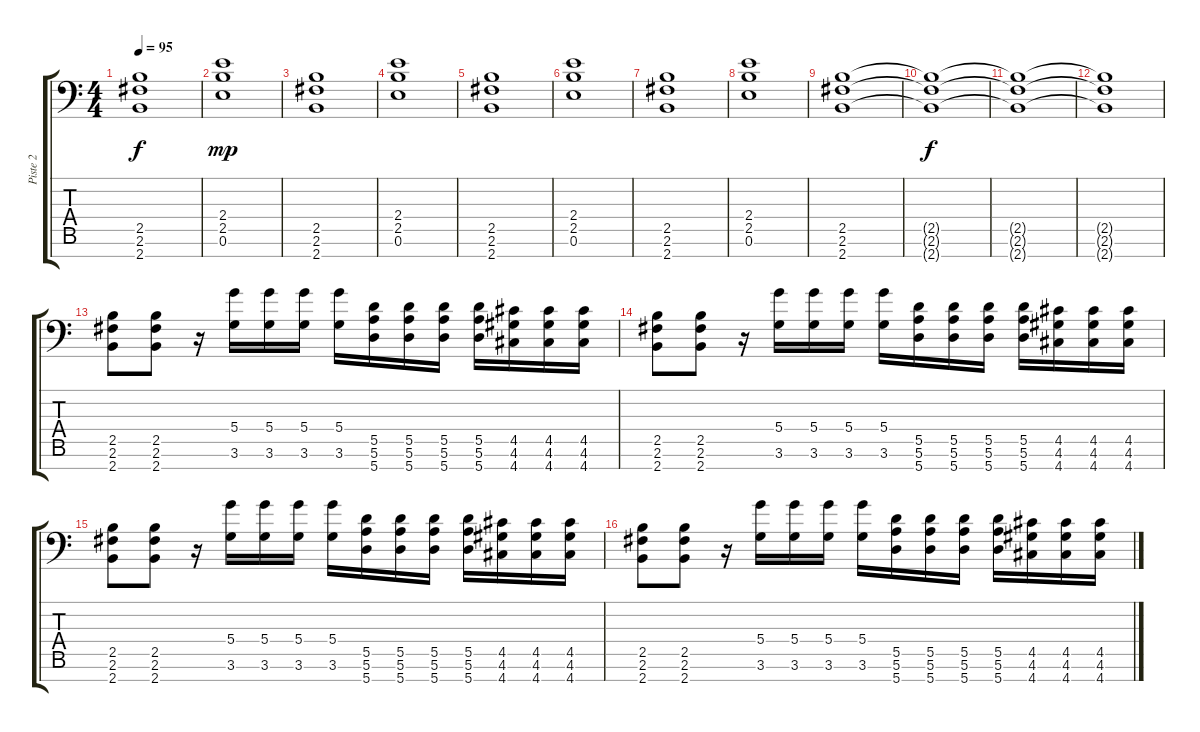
\track ("Piste 2" "Piste 2") {instrument overdrivenguitar}
\staff {score tabs}
\tuning (E4 B3 G3 D3 A2 E2 A1) {hide}
\ts (4 4)
\tempo 95
\clef f4
\ks c
(2.5 2.6 2.7).1{dy f} |
(2.4 2.5 0.6).1{dy mp} |
(2.5 2.6 2.7).1 |
(2.4 2.5 0.6).1 |
(2.5 2.6 2.7).1 |
(2.4 2.5 0.6).1 |
(2.5 2.6 2.7).1 |
(2.4 2.5 0.6).1 |
(2.5 2.6 2.7).1 |
(2.5{t} 2.6{t} 2.7{t}).1{dy f} |
(2.5{t} 2.6{t} 2.7{t}).1 |
(2.5{t} 2.6{t} 2.7{t}).1 |
(2.5 2.6 2.7).8 (2.5 2.6 2.7).8 r.16 (5.4 3.6).16 (5.4 3.6).16 (5.4 3.6).16 (5.4 3.6).16 (5.5 5.6 5.7).16 (5.5 5.6 5.7).16 (5.5 5.6 5.7).16 (5.5 5.6 5.7).16 (4.5 4.6 4.7).16 (4.5 4.6 4.7).16 (4.5 4.6 4.7).16 |
(2.5 2.6 2.7).8 (2.5 2.6 2.7).8 r.16 (5.4 3.6).16 (5.4 3.6).16 (5.4 3.6).16 (5.4 3.6).16 (5.5 5.6 5.7).16 (5.5 5.6 5.7).16 (5.5 5.6 5.7).16 (5.5 5.6 5.7).16 (4.5 4.6 4.7).16 (4.5 4.6 4.7).16 (4.5 4.6 4.7).16 |
(2.5 2.6 2.7).8 (2.5 2.6 2.7).8 r.16 (5.4 3.6).16 (5.4 3.6).16 (5.4 3.6).16 (5.4 3.6).16 (5.5 5.6 5.7).16 (5.5 5.6 5.7).16 (5.5 5.6 5.7).16 (5.5 5.6 5.7).16 (4.5 4.6 4.7).16 (4.5 4.6 4.7).16 (4.5 4.6 4.7).16 |
(2.5 2.6 2.7).8 (2.5 2.6 2.7).8 r.16 (5.4 3.6).16 (5.4 3.6).16 (5.4 3.6).16 (5.4 3.6).16 (5.5 5.6 5.7).16 (5.5 5.6 5.7).16 (5.5 5.6 5.7).16 (5.5 5.6 5.7).16 (4.5 4.6 4.7).16 (4.5 4.6 4.7).16 (4.5 4.6 4.7).16
